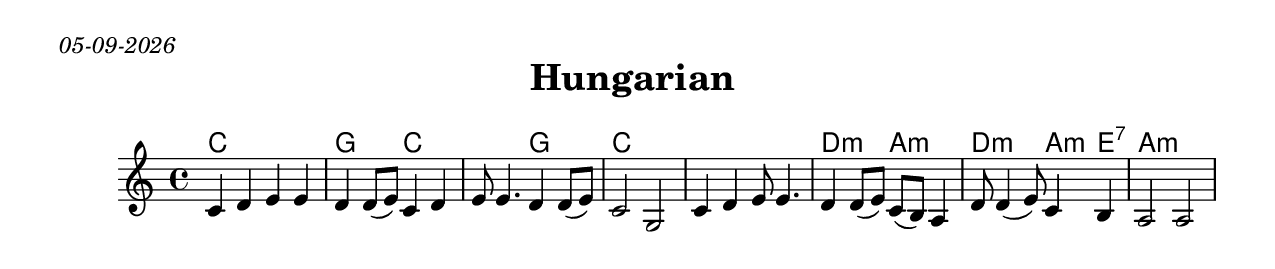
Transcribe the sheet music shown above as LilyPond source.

\version "2.18.0"
\include "english.ly"
\paper{
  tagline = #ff
  print-all-headers = ##t
  #(set-paper-size "letter")
}
date = #(strftime "%d-%m-%Y" (localtime (current-time)))

\markup{ \italic{ \date }  }

%\markup{ Got something to say? }

global = {
  \clef treble
  \key g\major
  \time 4/4
  \set Score.markFormatter = #format-mark-box-alphabet
}

%#################################### Melody ########################
%melody =  \transpose c d \relative c' {  %transpose for clarinet
melody = \relative c'' {
  \global
  %\partial 16*3 a16 d f   %lead in notes

  g4 a b b
  a4 a8(b)g4 a
  b8 b4. a4 a8(b)|
  g2 d

  g4 a b8 b4.
  a4 a8(b) g(fs) e4
  a8 a4(b8)g4 fs
  e2 e2
}
%################################# Lyrics #####################
%\addlyrics{ \set stanza = #"1. " }
%################################# Chords #######################
harmonies = \chordmode {
 c1
 g2 c2 *2
 g2
 % C,d,a,d,a,E7,a.
 c1 *2
 d2:m a2:m
 d2:m a4:m e4:7
 a2:m
}

\score {

  <<
    \new ChordNames {
      \set chordChanges = ##t
      \harmonies
    }
    \new Staff  \transpose g c \melody
  >>
  \header{
    title= "Hungarian "
    subtitle=""
    composer= ""
    instrument =""
    arranger= ""
  }
  \layout{indent = 1.0\cm}
  \midi {
    \tempo 4 = 120

    % \midi { }
  }
}
%{
% more verses:
\markup{}
\markup {
  \fill-line {
    \hspace #0.1 % distance from left margin
    \column {
      \line { "1."
	\column {
	  ""
	}
      }
      \hspace #0.2 % vertical distance between verses
      \line { "2."
	\column {
	 ""
	}
      }
    }
    \hspace #0.1  % horiz. distance between columns
    \column {
      \line { "3."
	\column {
	  ""
	}
      }
      \hspace #0.2 % distance between verses
      \line { "4."
	\column {
	 ""
	}
      }
    }
    \hspace #0.1 % distance to right margin
  }
}

%}
